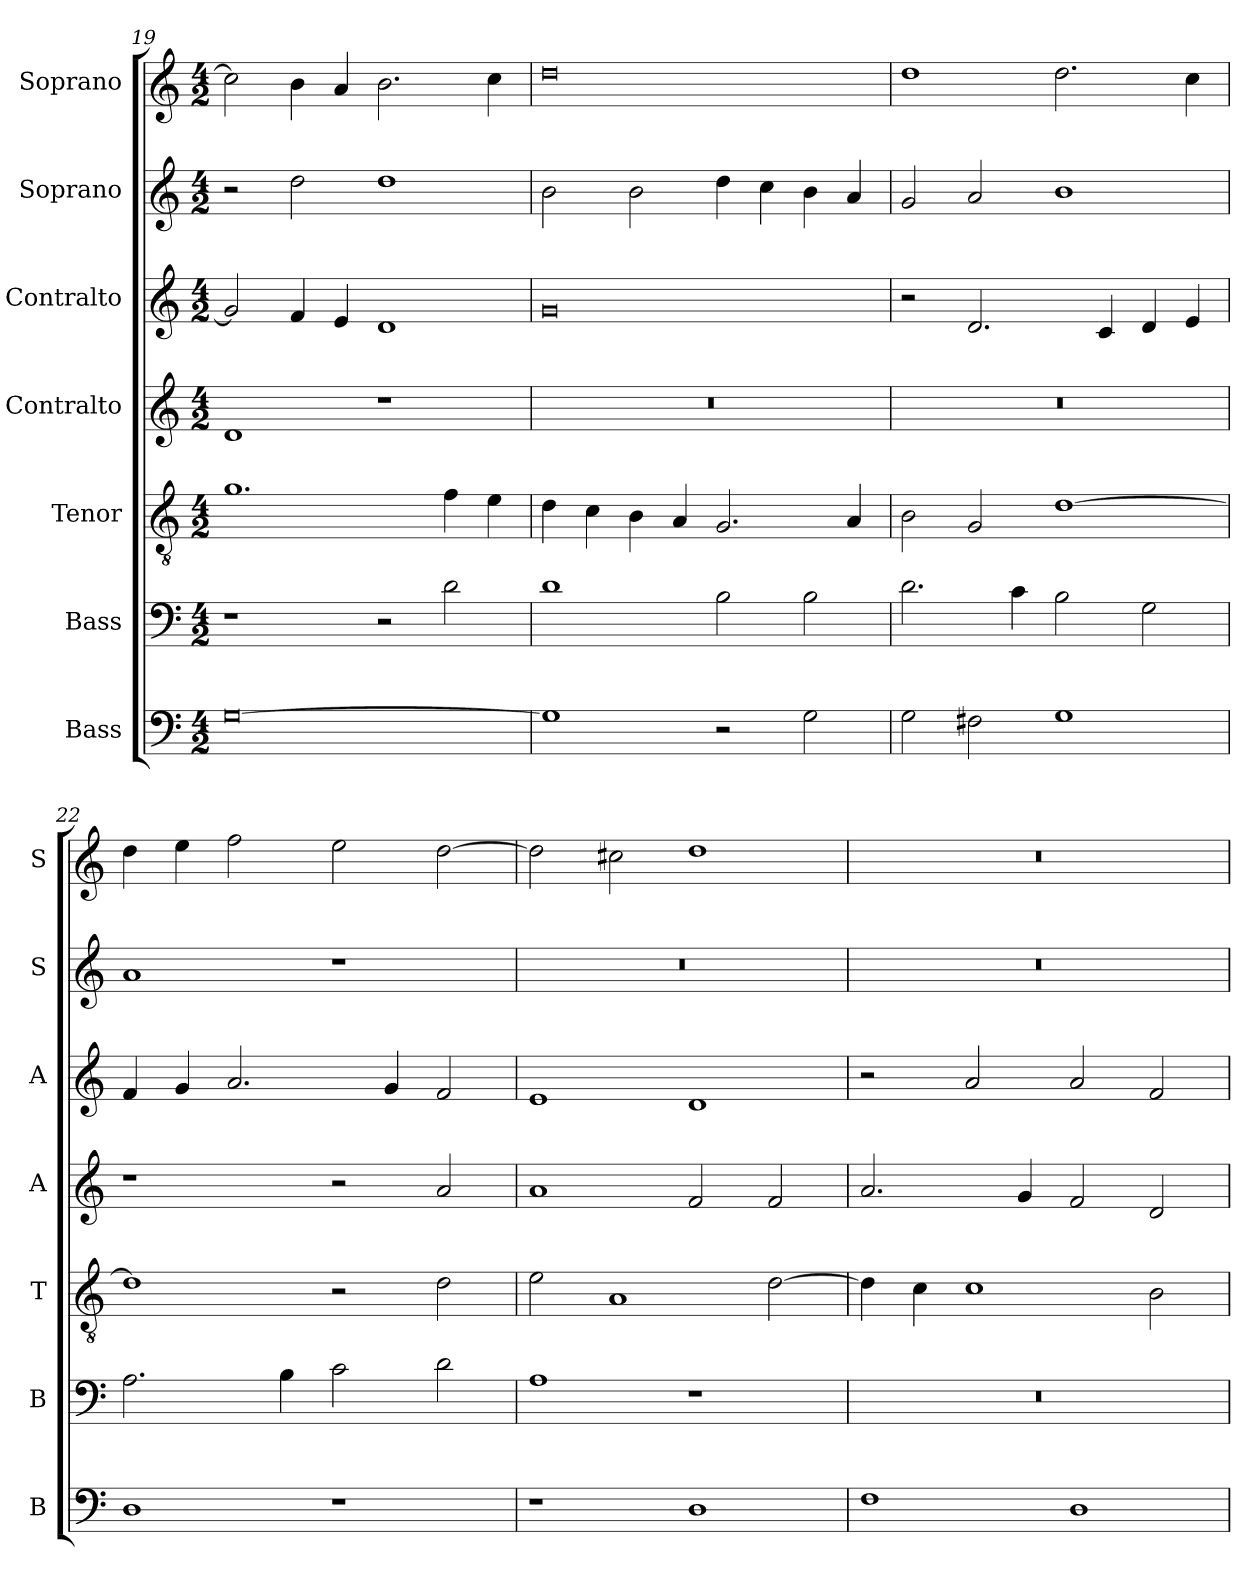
**kern	**kern	**kern	**kern	**kern	**kern	**kern
*part7	*part6	*part5	*part4	*part3	*part2	*part1
*staff7	*staff6	*staff5	*staff4	*staff3	*staff2	*staff1
*I"Bass	*I"Bass	*I"Tenor	*I"Contralto	*I"Contralto	*I"Soprano	*I"Soprano
*I'B	*I'B	*I'T	*I'A	*I'A	*I'S	*I'S
*clefF4	*clefF4	*clefGv2	*clefG2	*clefG2	*clefG2	*clefG2
*k[]	*k[]	*k[]	*k[]	*k[]	*k[]	*k[]
*C:ion	*C:ion	*C:ion	*C:ion	*C:ion	*C:ion	*C:ion
*M4/2	*M4/2	*M4/2	*M4/2	*M4/2	*M4/2	*M4/2
=19	=19	=19	=19	=19	=19	=19
[0G	1r	1.g	1d	2g]	2r	2cc]
.	.	.	.	4f	2dd	4b
.	.	.	.	4e	.	4a
.	2r	.	1r	1d	1dd	2.b
.	2d	4f	.	.	.	.
.	.	4e	.	.	.	4cc
=20	=20	=20	=20	=20	=20	=20
1G]	1d	4d	0r	0g	2b	0dd
.	.	4c	.	.	.	.
.	.	4B	.	.	2b	.
.	.	4A	.	.	.	.
2r	2B	2.G	.	.	4dd	.
.	.	.	.	.	4cc	.
2G	2B	.	.	.	4b	.
.	.	4A	.	.	4a	.
=21	=21	=21	=21	=21	=21	=21
2G	2.d	2B	0r	2r	2g	1dd
2F#X	.	2G	.	2.d	2a	.
.	4c	.	.	.	.	.
1G	2B	[1d	.	.	1b	2.dd
.	.	.	.	4c	.	.
.	2G	.	.	4d	.	.
.	.	.	.	4e	.	4cc
=22	=22	=22	=22	=22	=22	=22
1D	2.A	1d]	1r	4f	1a	4dd
.	.	.	.	4g	.	4ee
.	.	.	.	2.a	.	2ff
.	4B	.	.	.	.	.
1r	2c	2r	2r	.	1r	2ee
.	.	.	.	4g	.	.
.	2d	2d	2a	2f	.	[2dd
=23	=23	=23	=23	=23	=23	=23
1r	1A	2e	1a	1e	0r	2dd]
.	.	1A	.	.	.	2cc#X
1D	1r	.	2f	1d	.	1dd
.	.	[2d	2f	.	.	.
=24	=24	=24	=24	=24	=24	=24
1F	0r	4d]	2.a	2r	0r	0r
.	.	4c	.	.	.	.
.	.	1c	.	2a	.	.
.	.	.	4g	.	.	.
1D	.	.	2f	2a	.	.
.	.	2B	2d	2f	.	.
=	=	=	=	=	=	=
*-	*-	*-	*-	*-	*-	*-
